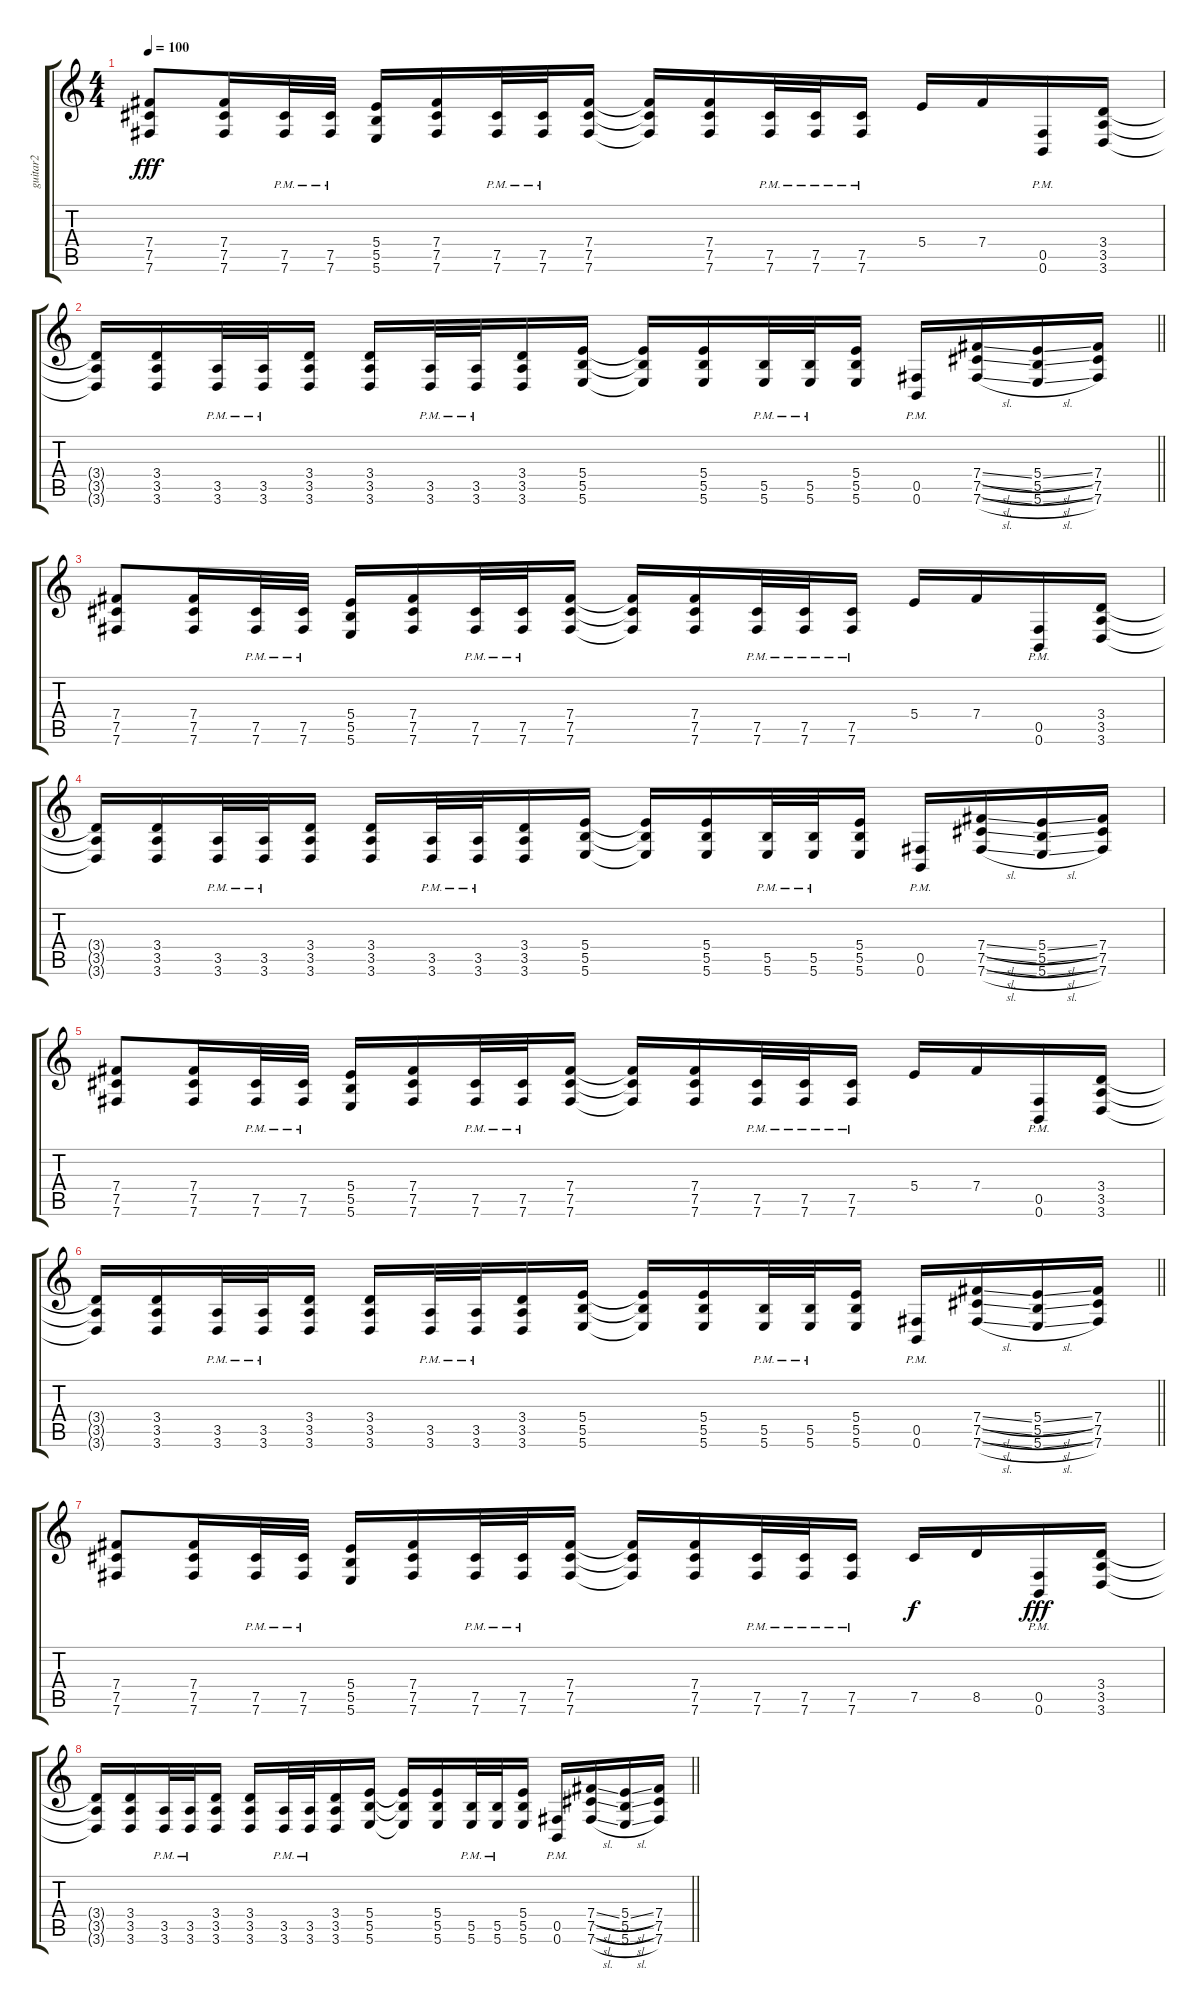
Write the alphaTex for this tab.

\track ("guitar2" "guitar2") {instrument distortionguitar}
\staff {score tabs}
\tuning (Db4 Ab3 E3 B2 Gb2 B1) {hide}
\ts (4 4)
\tempo 100
\clef g2
\ks c
(7.4 7.5 7.6).8{dy fff} (7.4 7.5 7.6).16 (7.5{pm} 7.6{pm}).32 (7.5{pm} 7.6{pm}).32 (5.4 5.5 5.6).16 (7.4 7.5 7.6).16 (7.5{pm} 7.6{pm}).32 (7.5{pm} 7.6{pm}).32 (7.4 7.5 7.6).16 (7.4{t} 7.5{t} 7.6{t}).16 (7.4 7.5 7.6).16 (7.5{pm} 7.6{pm}).32 (7.5{pm} 7.6{pm}).32 (7.5{pm} 7.6{pm}).16 5.4.16 7.4.16 (0.5{pm} 0.6{pm}).16 (3.4 3.5 3.6).16 |
\barLineRight lightlight
(3.4{t} 3.5{t} 3.6{t}).16 (3.4 3.5 3.6).16 (3.5{pm} 3.6{pm}).32 (3.5{pm} 3.6{pm}).32 (3.4 3.5 3.6).16 (3.4 3.5 3.6).16 (3.5{pm} 3.6{pm}).32 (3.5{pm} 3.6{pm}).32 (3.4 3.5 3.6).16 (5.4 5.5 5.6).16 (5.4{t} 5.5{t} 5.6{t}).16 (5.4 5.5 5.6).16 (5.5{pm} 5.6{pm}).32 (5.5{pm} 5.6{pm}).32 (5.4 5.5 5.6).16 (0.5{pm} 0.6{pm}).16 (7.4{sl} 7.5{sl} 7.6{sl}).16 (5.4{sl} 5.5{sl} 5.6{sl}).16 (7.4 7.5 7.6).16 |
(7.4 7.5 7.6).8 (7.4 7.5 7.6).16 (7.5{pm} 7.6{pm}).32 (7.5{pm} 7.6{pm}).32 (5.4 5.5 5.6).16 (7.4 7.5 7.6).16 (7.5{pm} 7.6{pm}).32 (7.5{pm} 7.6{pm}).32 (7.4 7.5 7.6).16 (7.4{t} 7.5{t} 7.6{t}).16 (7.4 7.5 7.6).16 (7.5{pm} 7.6{pm}).32 (7.5{pm} 7.6{pm}).32 (7.5{pm} 7.6{pm}).16 5.4.16 7.4.16 (0.5{pm} 0.6{pm}).16 (3.4 3.5 3.6).16 |
(3.4{t} 3.5{t} 3.6{t}).16 (3.4 3.5 3.6).16 (3.5{pm} 3.6{pm}).32 (3.5{pm} 3.6{pm}).32 (3.4 3.5 3.6).16 (3.4 3.5 3.6).16 (3.5{pm} 3.6{pm}).32 (3.5{pm} 3.6{pm}).32 (3.4 3.5 3.6).16 (5.4 5.5 5.6).16 (5.4{t} 5.5{t} 5.6{t}).16 (5.4 5.5 5.6).16 (5.5{pm} 5.6{pm}).32 (5.5{pm} 5.6{pm}).32 (5.4 5.5 5.6).16 (0.5{pm} 0.6{pm}).16 (7.4{sl} 7.5{sl} 7.6{sl}).16 (5.4{sl} 5.5{sl} 5.6{sl}).16 (7.4 7.5 7.6).16 |
(7.4 7.5 7.6).8 (7.4 7.5 7.6).16 (7.5{pm} 7.6{pm}).32 (7.5{pm} 7.6{pm}).32 (5.4 5.5 5.6).16 (7.4 7.5 7.6).16 (7.5{pm} 7.6{pm}).32 (7.5{pm} 7.6{pm}).32 (7.4 7.5 7.6).16 (7.4{t} 7.5{t} 7.6{t}).16 (7.4 7.5 7.6).16 (7.5{pm} 7.6{pm}).32 (7.5{pm} 7.6{pm}).32 (7.5{pm} 7.6{pm}).16 5.4.16 7.4.16 (0.5{pm} 0.6{pm}).16 (3.4 3.5 3.6).16 |
\barLineRight lightlight
(3.4{t} 3.5{t} 3.6{t}).16 (3.4 3.5 3.6).16 (3.5{pm} 3.6{pm}).32 (3.5{pm} 3.6{pm}).32 (3.4 3.5 3.6).16 (3.4 3.5 3.6).16 (3.5{pm} 3.6{pm}).32 (3.5{pm} 3.6{pm}).32 (3.4 3.5 3.6).16 (5.4 5.5 5.6).16 (5.4{t} 5.5{t} 5.6{t}).16 (5.4 5.5 5.6).16 (5.5{pm} 5.6{pm}).32 (5.5{pm} 5.6{pm}).32 (5.4 5.5 5.6).16 (0.5{pm} 0.6{pm}).16 (7.4{sl} 7.5{sl} 7.6{sl}).16 (5.4{sl} 5.5{sl} 5.6{sl}).16 (7.4 7.5 7.6).16 |
\section ("" "")
(7.4 7.5 7.6).8 (7.4 7.5 7.6).16 (7.5{pm} 7.6{pm}).32 (7.5{pm} 7.6{pm}).32 (5.4 5.5 5.6).16 (7.4 7.5 7.6).16 (7.5{pm} 7.6{pm}).32 (7.5{pm} 7.6{pm}).32 (7.4 7.5 7.6).16 (7.4{t} 7.5{t} 7.6{t}).16 (7.4 7.5 7.6).16 (7.5{pm} 7.6{pm}).32 (7.5{pm} 7.6{pm}).32 (7.5{pm} 7.6{pm}).16 7.5.16{dy f} 8.5.16 (0.5{pm} 0.6{pm}).16{dy fff} (3.4 3.5 3.6).16 |
\barLineRight lightlight
(3.4{t} 3.5{t} 3.6{t}).16 (3.4 3.5 3.6).16 (3.5{pm} 3.6{pm}).32 (3.5{pm} 3.6{pm}).32 (3.4 3.5 3.6).16 (3.4 3.5 3.6).16 (3.5{pm} 3.6{pm}).32 (3.5{pm} 3.6{pm}).32 (3.4 3.5 3.6).16 (5.4 5.5 5.6).16 (5.4{t} 5.5{t} 5.6{t}).16 (5.4 5.5 5.6).16 (5.5{pm} 5.6{pm}).32 (5.5{pm} 5.6{pm}).32 (5.4 5.5 5.6).16 (0.5{pm} 0.6{pm}).16 (7.4{sl} 7.5{sl} 7.6{sl}).16 (5.4{sl} 5.5{sl} 5.6{sl}).16 (7.4 7.5 7.6).16
